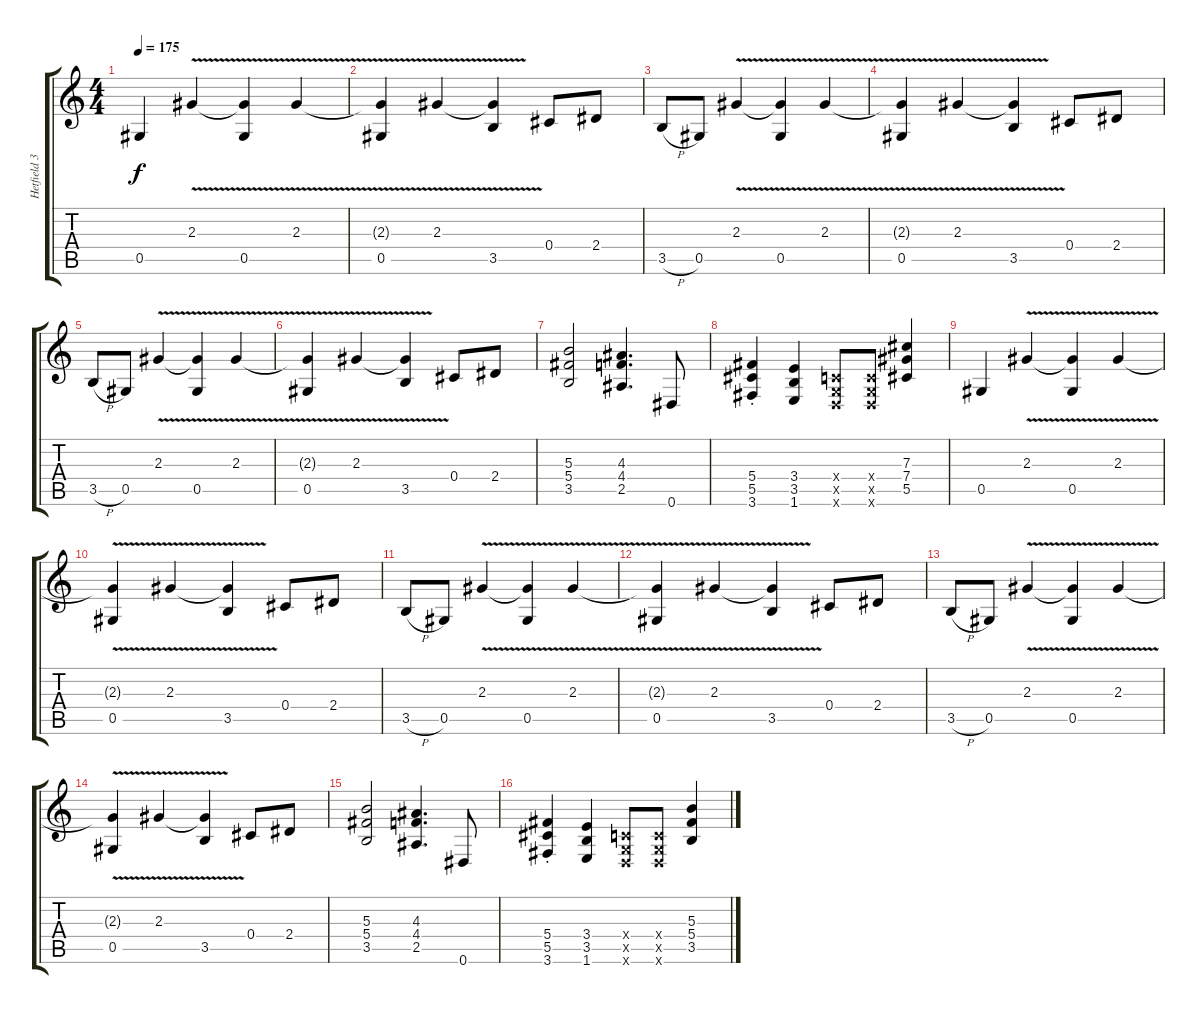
\track ("Hetfield 3" "Hetfield 3") {instrument distortionguitar}
\staff {score tabs}
\tuning (Eb4 Bb3 Gb3 Db3 Ab2 Eb2) {hide}
\ts (4 4)
\tempo 175
\clef g2
\ks c
0.5.4{dy f} 2.3{v}.4 (2.3{t} 0.5).4 2.3{v}.4 |
(2.3{t} 0.5).4 2.3{v}.4 (2.3{t} 3.5).4 0.4.8 2.4.8 |
3.5{h}.8 0.5.8 2.3{v}.4 (2.3{t} 0.5).4 2.3{v}.4 |
(2.3{t} 0.5).4 2.3{v}.4 (2.3{t} 3.5).4 0.4.8 2.4.8 |
3.5{h}.8 0.5.8 2.3{v}.4 (2.3{t} 0.5).4 2.3{v}.4 |
(2.3{t} 0.5).4 2.3{v}.4 (2.3{t} 3.5).4 0.4.8 2.4.8 |
(5.3 5.4 3.5).2 (4.3 4.4 2.5).4{d} 0.6.8 |
(5.4{st} 5.5{st} 3.6{st}).4 (3.4 3.5 1.6).4 (-1.4{x} -1.5{x} -1.6{x}).8 (-1.4{x} -1.5{x} -1.6{x}).8 (7.3 7.4 5.5).4 |
0.5.4 2.3{v}.4 (2.3{t} 0.5).4 2.3{v}.4 |
(2.3{t} 0.5).4 2.3{v}.4 (2.3{t} 3.5).4 0.4.8 2.4.8 |
3.5{h}.8 0.5.8 2.3{v}.4 (2.3{t} 0.5).4 2.3{v}.4 |
(2.3{t} 0.5).4 2.3{v}.4 (2.3{t} 3.5).4 0.4.8 2.4.8 |
3.5{h}.8 0.5.8 2.3{v}.4 (2.3{t} 0.5).4 2.3{v}.4 |
(2.3{t} 0.5).4 2.3{v}.4 (2.3{t} 3.5).4 0.4.8 2.4.8 |
(5.3 5.4 3.5).2 (4.3 4.4 2.5).4{d} 0.6.8 |
(5.4{st} 5.5{st} 3.6{st}).4 (3.4 3.5 1.6).4 (-1.4{x} -1.5{x} -1.6{x}).8 (-1.4{x} -1.5{x} -1.6{x}).8 (5.3 5.4 3.5).4
